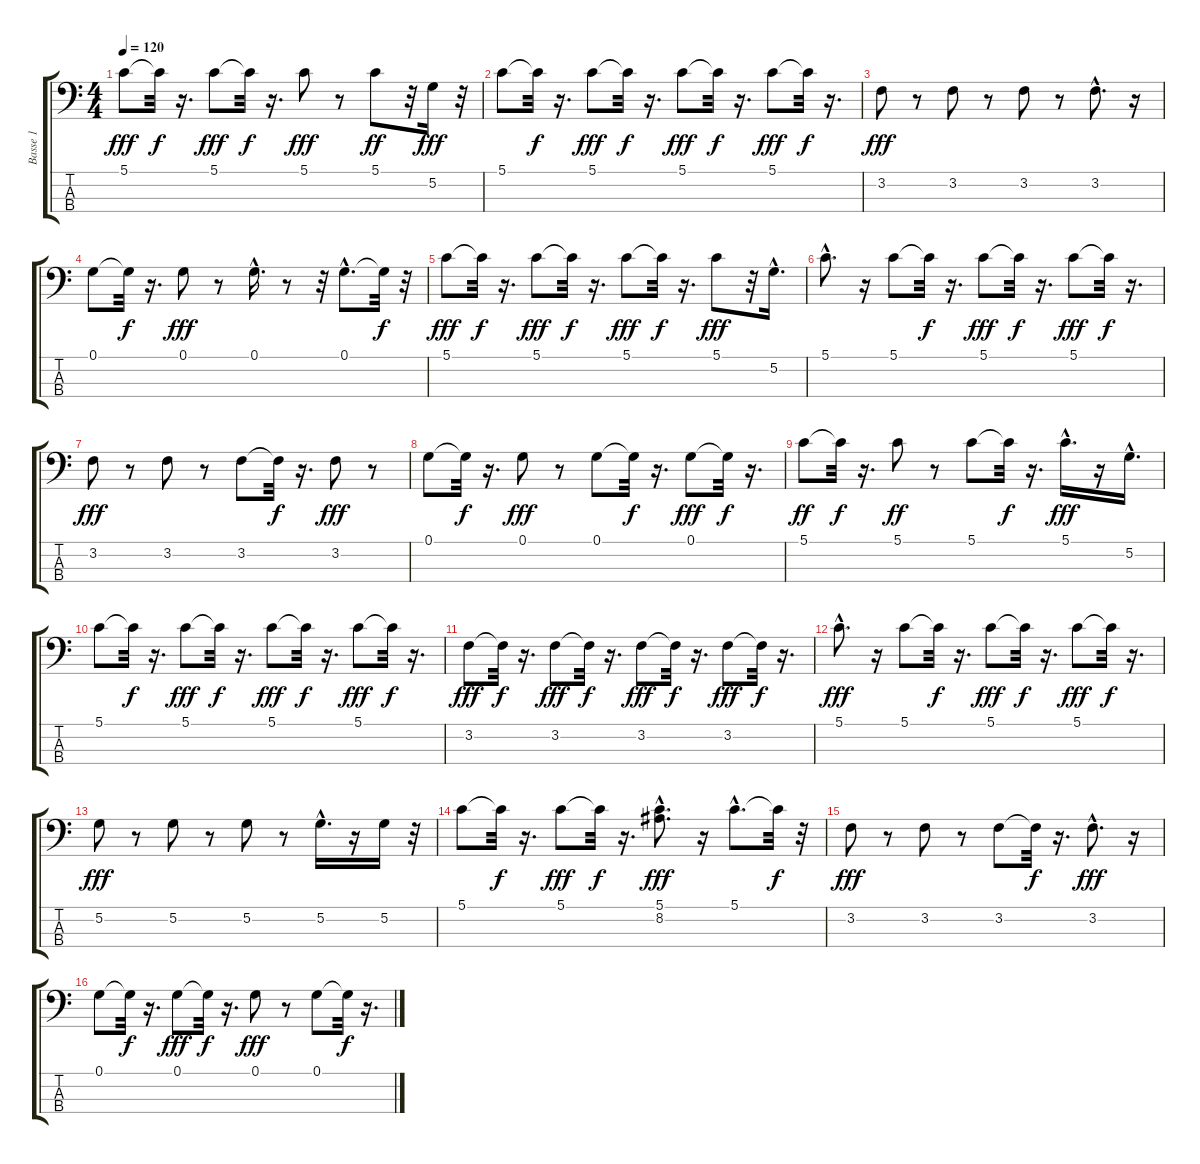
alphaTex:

\track ("Basse 1" "Basse 1") {instrument electricbassfinger}
\staff {score tabs}
\tuning (G2 D2 A1 E1) {hide}
\ts (4 4)
\tempo 120
\clef f4
\ks c
5.1.8{dy fff} 5.1{t}.32{dy f} r.16{d} 5.1.8{dy fff} 5.1{t}.32{dy f} r.16{d} 5.1.8{dy fff} r.8 5.1.8{dy ff} r.32 5.2.16{dy fff} r.32 |
5.1.8 5.1{t}.32{dy f} r.16{d} 5.1.8{dy fff} 5.1{t}.32{dy f} r.16{d} 5.1.8{dy fff} 5.1{t}.32{dy f} r.16{d} 5.1.8{dy fff} 5.1{t}.32{dy f} r.16{d} |
3.2.8{dy fff} r.8 3.2.8 r.8 3.2.8 r.8 3.2{hac}.8{d} r.16 |
0.1.8 0.1{t}.32{dy f} r.16{d} 0.1.8{dy fff} r.8 0.1{hac}.16{d} r.8 r.32 0.1{hac}.8{d} 0.1{t}.32{dy f} r.32 |
5.1.8{dy fff} 5.1{t}.32{dy f} r.16{d} 5.1.8{dy fff} 5.1{t}.32{dy f} r.16{d} 5.1.8{dy fff} 5.1{t}.32{dy f} r.16{d} 5.1.8{dy fff} r.32 5.2{hac}.16{d} |
5.1{hac}.8{d} r.16 5.1.8 5.1{t}.32{dy f} r.16{d} 5.1.8{dy fff} 5.1{t}.32{dy f} r.16{d} 5.1.8{dy fff} 5.1{t}.32{dy f} r.16{d} |
3.2.8{dy fff} r.8 3.2.8 r.8 3.2.8 3.2{t}.32{dy f} r.16{d} 3.2.8{dy fff} r.8 |
0.1.8 0.1{t}.32{dy f} r.16{d} 0.1.8{dy fff} r.8 0.1.8 0.1{t}.32{dy f} r.16{d} 0.1.8{dy fff} 0.1{t}.32{dy f} r.16{d} |
5.1.8{dy ff} 5.1{t}.32{dy f} r.16{d} 5.1.8{dy ff} r.8 5.1.8 5.1{t}.32{dy f} r.16{d} 5.1{hac}.16{d dy fff} r.16 5.2{hac}.16{d} |
5.1.8 5.1{t}.32{dy f} r.16{d} 5.1.8{dy fff} 5.1{t}.32{dy f} r.16{d} 5.1.8{dy fff} 5.1{t}.32{dy f} r.16{d} 5.1.8{dy fff} 5.1{t}.32{dy f} r.16{d} |
3.2.8{dy fff} 3.2{t}.32{dy f} r.16{d} 3.2.8{dy fff} 3.2{t}.32{dy f} r.16{d} 3.2.8{dy fff} 3.2{t}.32{dy f} r.16{d} 3.2.8{dy fff} 3.2{t}.32{dy f} r.16{d} |
5.1{hac}.8{d dy fff} r.16 5.1.8 5.1{t}.32{dy f} r.16{d} 5.1.8{dy fff} 5.1{t}.32{dy f} r.16{d} 5.1.8{dy fff} 5.1{t}.32{dy f} r.16{d} |
5.2.8{dy fff} r.8 5.2.8 r.8 5.2.8 r.8 5.2{hac}.16{d} r.16 5.2.16 r.32 |
5.1.8 5.1{t}.32{dy f} r.16{d} 5.1.8{dy fff} 5.1{t}.32{dy f} r.16{d} (5.1{hac} 8.2).8{d dy fff} r.16 5.1{hac}.8{d} 5.1{t}.32{dy f} r.32 |
3.2.8{dy fff} r.8 3.2.8 r.8 3.2.8 3.2{t}.32{dy f} r.16{d} 3.2{hac}.8{d dy fff} r.16 |
0.1.8 0.1{t}.32{dy f} r.16{d} 0.1.8{dy fff} 0.1{t}.32{dy f} r.16{d} 0.1.8{dy fff} r.8 0.1.8 0.1{t}.32{dy f} r.16{d}
